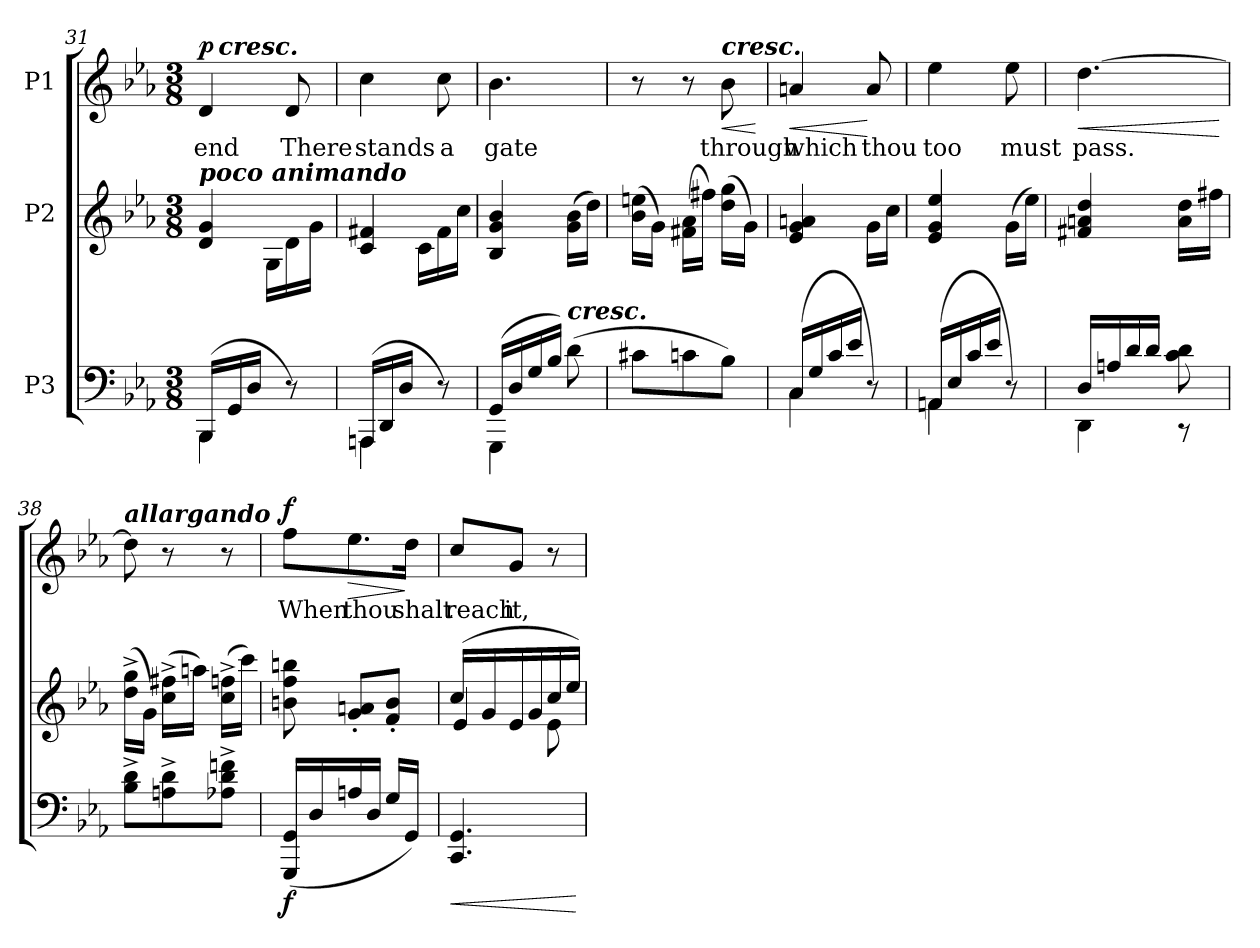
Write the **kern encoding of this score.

**kern	**dynam	**kern	**kern	**text	**dynam
*part3	*part3	*part2	*part1	*part1	*part1
*staff3	*staff3	*staff2	*staff1	*staff1	*staff1
*I"P3	*	*I"P2	*I"P1	*	*
*clefF4	*	*clefG2	*clefG2	*	*
*k[b-e-a-]	*	*k[b-e-a-]	*k[b-e-a-]	*	*
*E-:	*	*E-:	*E-:	*	*
*M3/8	*	*M3/8	*M3/8	*	*
=31	=31	=31	=31	=31	=31
*^	*	*^	*	*	*
!	!	!	!	!	!LO:TX:a:Bi:t=poco animando	!	!
!	!	!	!LO:TX:a:Bi:t=poco animando	!	!	!	!
!	!	!	!	!	!	!LO:LY:b:color=#000000	!
*	*	*	*	*	*^	*	*
(16BBB-i/LL	4BBB-i\	.	4di/ 4gi	16ryy	4di/	32ryy	end	p
.	.	.	.	.	.	128ryy	.	.
.	.	.	.	.	.	512.ryy	.	.
!	!	!	!	!	!	!LO:TX:a:Bi:t=cresc.	!	!
.	.	.	.	.	.	4ryy	.	.
16GGi/	.	.	.	16ryy	.	.	.	.
16Di/JJ	.	.	.	16ryy	.	.	.	.
16ryy	.	.	.	16Gi\LL	.	.	.	.
!	!	!	!	!	!	!	!LO:LY:b:color=#000000	!
8r)	8ryy	.	8ryy	16di\	8di/	.	There	.
.	.	.	.	.	.	16ryy	.	.
.	.	.	.	16gi\JJ	.	.	.	.
.	.	.	.	.	.	64ryy	.	.
.	.	.	.	.	.	256ryy	.	.
.	.	.	.	.	.	1024ryy	.	.
*	*	*	*	*	*v	*v	*	*
=32	=32	=32	=32	=32	=32	=32	=32
*	*	*	*	*	*^	*	*
!	!	!	!	!	!	!	!LO:LY:b:color=#000000	!
*	*	*	*	*	*v	*v	*	*
(16AAA-i/LL	4AAAni\	.	4ci/ 4f#Xi	16ryy	4cci\	stands	.
16DDi/	.	.	.	16ryy	.	.	.
16Di/JJ	.	.	.	16ryy	.	.	.
16ryy	.	.	.	16ci\LL	.	.	.
!	!	!	!	!	!	!LO:LY:b:color=#000000	!
8r)	8ryy	.	8ryy	16f#i\	8cci\	a	.
.	.	.	.	16cci\JJ	.	.	.
=33	=33	=33	=33	=33	=33	=33	=33
!	!	!	!	!	!	!LO:LY:b:color=#000000	!
(16GGi/LL	4GGGi\	.	4B-i/ 4gi 4b-i	16ryy	4.b-i\	gate	.
16Di/	.	.	.	16ryy	.	.	.
16Gi/	.	.	.	16ryy	.	.	.
16B-i/JJ)	.	.	.	16ryy	.	.	.
!LO:TX:a:Bi:t=cresc.	!	!	!	!	!	!	!
(8di\	8ryy	.	8ryy	(16gi\ 16b-iLL	.	.	.
.	.	.	.	16ddi\JJ)	.	.	.
*v	*v	*	*	*	*	*	*
*	*	*v	*v	*	*	*
=34	=34	=34	=34	=34	=34
8c#Xi\L	.	(16b-i\ 16eeniLL	8r	.	.
.	.	16gi\JJ)	.	.	.
8cni\	.	(16f#Xi\ 16a-iLL	8r	.	.
.	.	16ff#Xi\JJ)	.	.	.
!	!	!	!LO:TX:a:Bi:t=cresc.	!	!
!	!	!	!	!LO:LY:b:color=#000000	!LO:HP:b
8B-i\J)	.	(16ddi\ 16ggiLL	8b-i\	through	<
.	.	16gi\JJ)	.	.	.
.	.	.	.	.	[
!!LO:LB:g=z
=35	=35	=35	=35	=35	=35
*^	*	*^	*	*	*
!	!	!	!	!	!	!LO:LY:b:color=#000000	!LO:HP:b
(16Ci/LL	4Ci\	.	4e-i/ 4gi 4ani	16ryy	4ani/	which	<
16Gi/	.	.	.	16ryy	.	.	.
16ci/	.	.	.	16ryy	.	.	.
16e-i/JJ	.	.	.	16ryy	.	.	.
!	!	!	!	!	!	!LO:LY:b:color=#000000	!
8r)	8ryy	.	8ryy	16gi\LL	8ai/	thou	[
.	.	.	.	16cci\JJ	.	.	.
=36	=36	=36	=36	=36	=36	=36	=36
!	!	!	!	!	!	!LO:LY:b:color=#000000	!
(16AAni/LL	4AAi\	.	4e-i/ 4gi 4ee-i	16ryy	4ee-i\	too	.
16E-i/	.	.	.	16ryy	.	.	.
16ci/	.	.	.	16ryy	.	.	.
16e-i/JJ	.	.	.	16ryy	.	.	.
!	!	!	!	!	!	!LO:LY:b:color=#000000	!
8r)	8ryy	.	8ryy	(16gi\LL	8ee-i\	must	.
.	.	.	.	16ee-i\JJ)	.	.	.
=37	=37	=37	=37	=37	=37	=37	=37
!	!	!	!	!	!	!LO:LY:b:color=#000000	!LO:HP:b
16Di/LL	4DDi\	.	4f#Xi/ 4ani 4ddi	16ryy	[4.ddi\	pass.	<
16Ani/	.	.	.	16ryy	.	.	.
16di/	.	.	.	16ryy	.	.	.
16di/JJ	.	.	.	16ryy	.	.	.
8ci\ 8di	8r	.	8ryy	16ai\ 16ddiLL	.	.	.
.	.	.	.	16ff#Xi\JJ	.	.	.
*v	*v	*	*	*	*	*	*
*	*	*v	*v	*	*	*
.	.	.	.	.	[
=38	=38	=38	=38	=38	=38
!	!	!	!LO:TX:a:Bi:t=allargando	!	!
8B-i\^ 8di^L	.	(16ddi\^ 16ggi^LL	8ddi\]	.	.
.	.	16gi\JJ)	.	.	.
8Ani\^ 8di^	.	(16cci\^ 16ff#Xi^LL	8r	.	.
.	.	16aani\JJ)	.	.	.
8A-Xi\^ 8di^ 8fni^J	.	(16cci\^ 16ffni^LL	8r	.	.
.	.	16ccci\JJ)	.	.	.
=39	=39	=39	=39	=39	=39
!	!	!	!	!LO:LY:b:color=#000000	!
(16GGGi/ 16GGiLL	f	8bni\ 8ffi 8bbni	8ffi\L	When	f
16Di/	.	.	.	.	.
!	!	!	!	!LO:LY:b:color=#000000	!LO:HP:b
16Ani/	.	8gi/' 8ani'L	8.ee-i\	thou	>
16Di/JJ	.	.	.	.	.
16Gi/LL	.	8fi/' 8bi'J	.	.	.
!	!	!	!	!LO:LY:b:color=#000000	!
16GGi/JJ)	.	.	16ddi\Jk	shalt	]
!!LO:LB:g=z
=40	=40	=40	=40	=40	=40
!	!LO:HP:b	!	!	!	!
*	*	*^	*	*	*
!	!	!	!	!	!LO:LY:b:color=#000000	!
4.CCi/ 4.GGi	<	(16cci/LL	4e-i/	8cci/L	reach	.
.	.	16gi/	.	.	.	.
!	!	!	!	!	!LO:LY:b:color=#000000	!
.	.	16e-i/	.	8gi/J	it,	.
.	.	16gi/	.	.	.	.
.	.	16cci/	8e-i\	8r	.	.
.	.	16ee-i/JJ)	.	.	.	.
*	*	*v	*v	*	*	*
.	[	.	.	.	.
=	=	=	=	=	=
*-	*-	*-	*-	*-	*-
